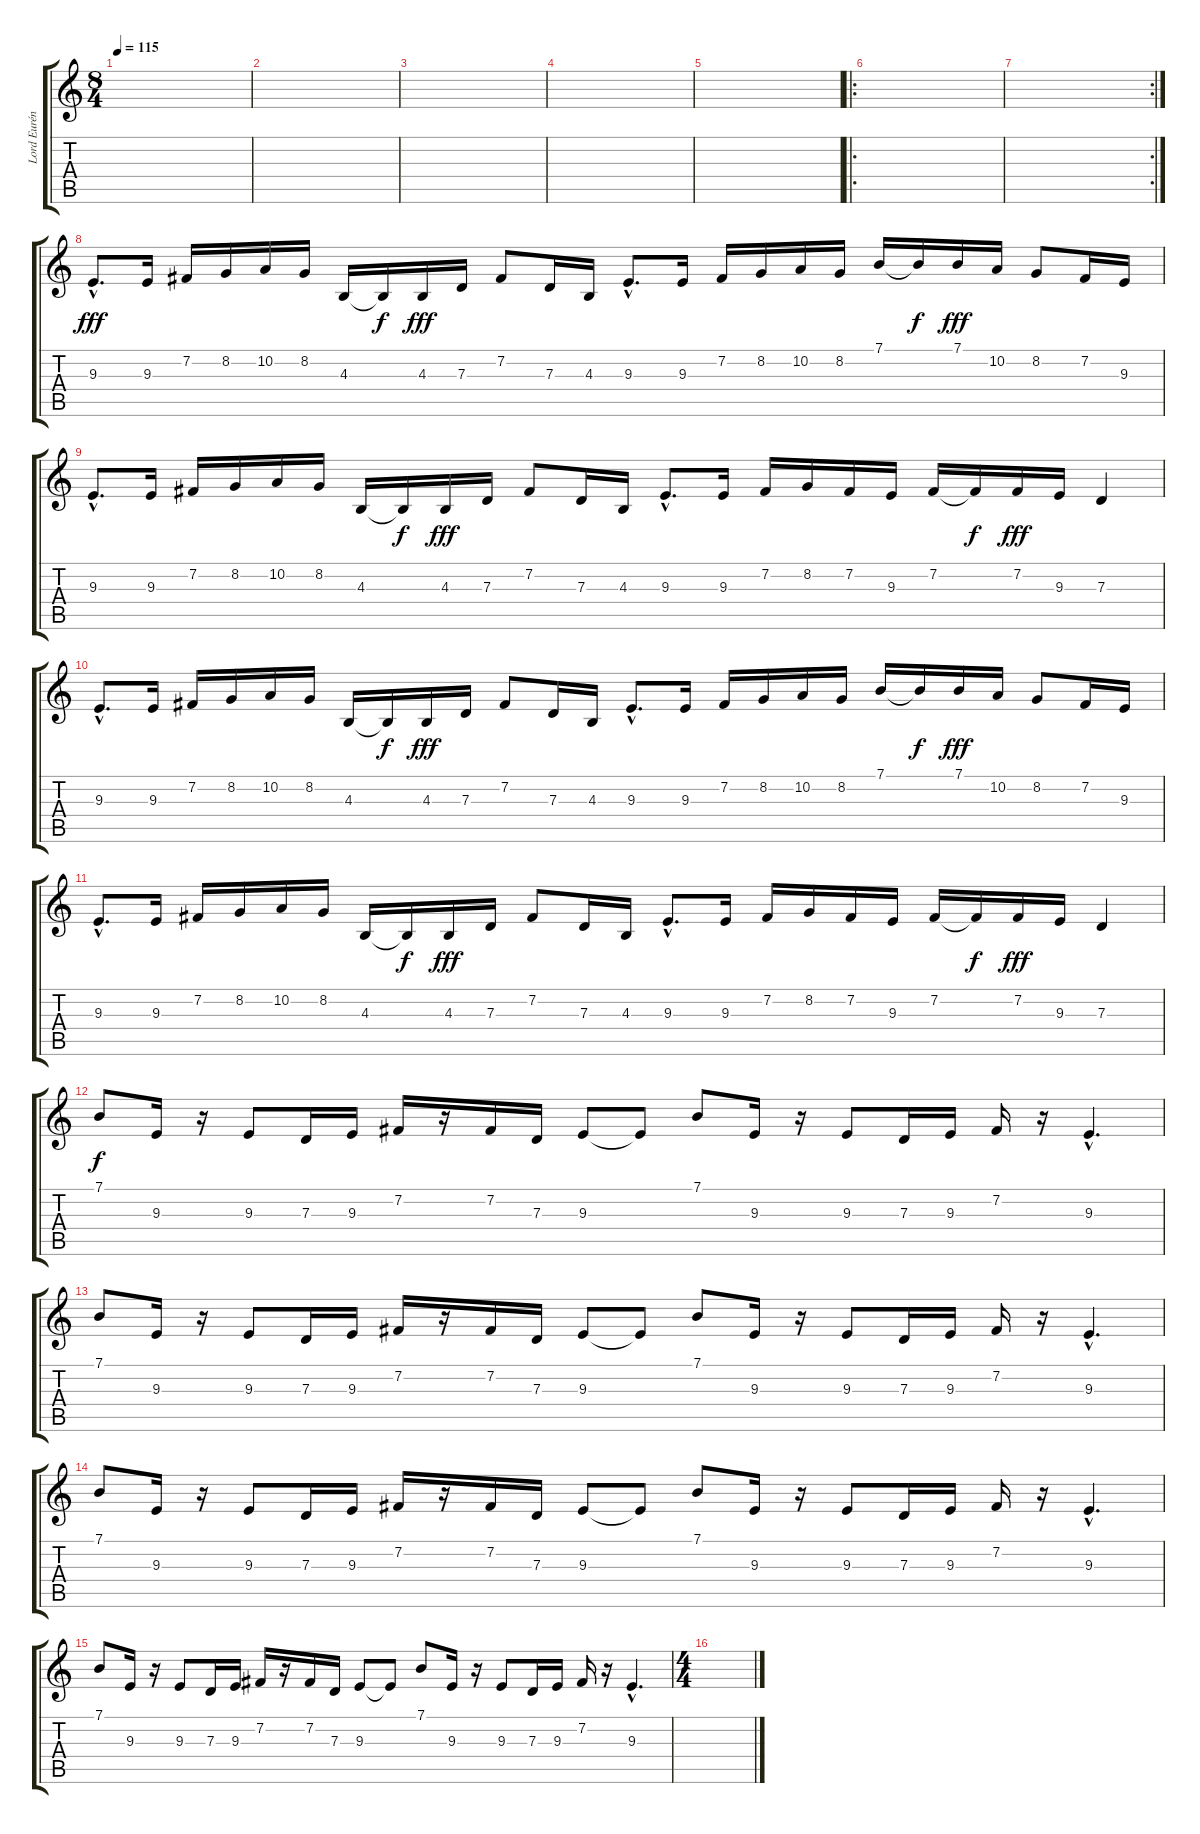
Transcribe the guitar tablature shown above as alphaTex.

\track ("Lord Eurén" "Lord Eurén") {instrument recorder}
\staff {score tabs}
\tuning (E4 B3 G3 D3 A2 E2) {hide}
\ts (8 4)
\tempo 115
\clef g2
\ks c
|
|
|
|
|
\ro
|
\rc 2
|
9.3{hac}.8{d dy fff} 9.3.16 7.2.16 8.2.16 10.2.16 8.2.16 4.3.16 4.3{t}.16{dy f} 4.3.16{dy fff} 7.3.16 7.2.8 7.3.16 4.3.16 9.3{hac}.8{d} 9.3.16 7.2.16 8.2.16 10.2.16 8.2.16 7.1.16 7.1{t}.16{dy f} 7.1.16{dy fff} 10.2.16 8.2.8 7.2.16 9.3.16 |
9.3{hac}.8{d} 9.3.16 7.2.16 8.2.16 10.2.16 8.2.16 4.3.16 4.3{t}.16{dy f} 4.3.16{dy fff} 7.3.16 7.2.8 7.3.16 4.3.16 9.3{hac}.8{d} 9.3.16 7.2.16 8.2.16 7.2.16 9.3.16 7.2.16 7.2{t}.16{dy f} 7.2.16{dy fff} 9.3.16 7.3.4 |
9.3{hac}.8{d} 9.3.16 7.2.16 8.2.16 10.2.16 8.2.16 4.3.16 4.3{t}.16{dy f} 4.3.16{dy fff} 7.3.16 7.2.8 7.3.16 4.3.16 9.3{hac}.8{d} 9.3.16 7.2.16 8.2.16 10.2.16 8.2.16 7.1.16 7.1{t}.16{dy f} 7.1.16{dy fff} 10.2.16 8.2.8 7.2.16 9.3.16 |
9.3{hac}.8{d} 9.3.16 7.2.16 8.2.16 10.2.16 8.2.16 4.3.16 4.3{t}.16{dy f} 4.3.16{dy fff} 7.3.16 7.2.8 7.3.16 4.3.16 9.3{hac}.8{d} 9.3.16 7.2.16 8.2.16 7.2.16 9.3.16 7.2.16 7.2{t}.16{dy f} 7.2.16{dy fff} 9.3.16 7.3.4 |
7.1.8{dy f} 9.3.16 r.16 9.3.8 7.3.16 9.3.16 7.2.16 r.16 7.2.16 7.3.16 9.3.8 9.3{t}.8 7.1.8 9.3.16 r.16 9.3.8 7.3.16 9.3.16 7.2.16 r.16 9.3{hac}.4{d} |
7.1.8 9.3.16 r.16 9.3.8 7.3.16 9.3.16 7.2.16 r.16 7.2.16 7.3.16 9.3.8 9.3{t}.8 7.1.8 9.3.16 r.16 9.3.8 7.3.16 9.3.16 7.2.16 r.16 9.3{hac}.4{d} |
7.1.8 9.3.16 r.16 9.3.8 7.3.16 9.3.16 7.2.16 r.16 7.2.16 7.3.16 9.3.8 9.3{t}.8 7.1.8 9.3.16 r.16 9.3.8 7.3.16 9.3.16 7.2.16 r.16 9.3{hac}.4{d} |
7.1.8 9.3.16 r.16 9.3.8 7.3.16 9.3.16 7.2.16 r.16 7.2.16 7.3.16 9.3.8 9.3{t}.8 7.1.8 9.3.16 r.16 9.3.8 7.3.16 9.3.16 7.2.16 r.16 9.3{hac}.4{d} |
\ts (4 4)
